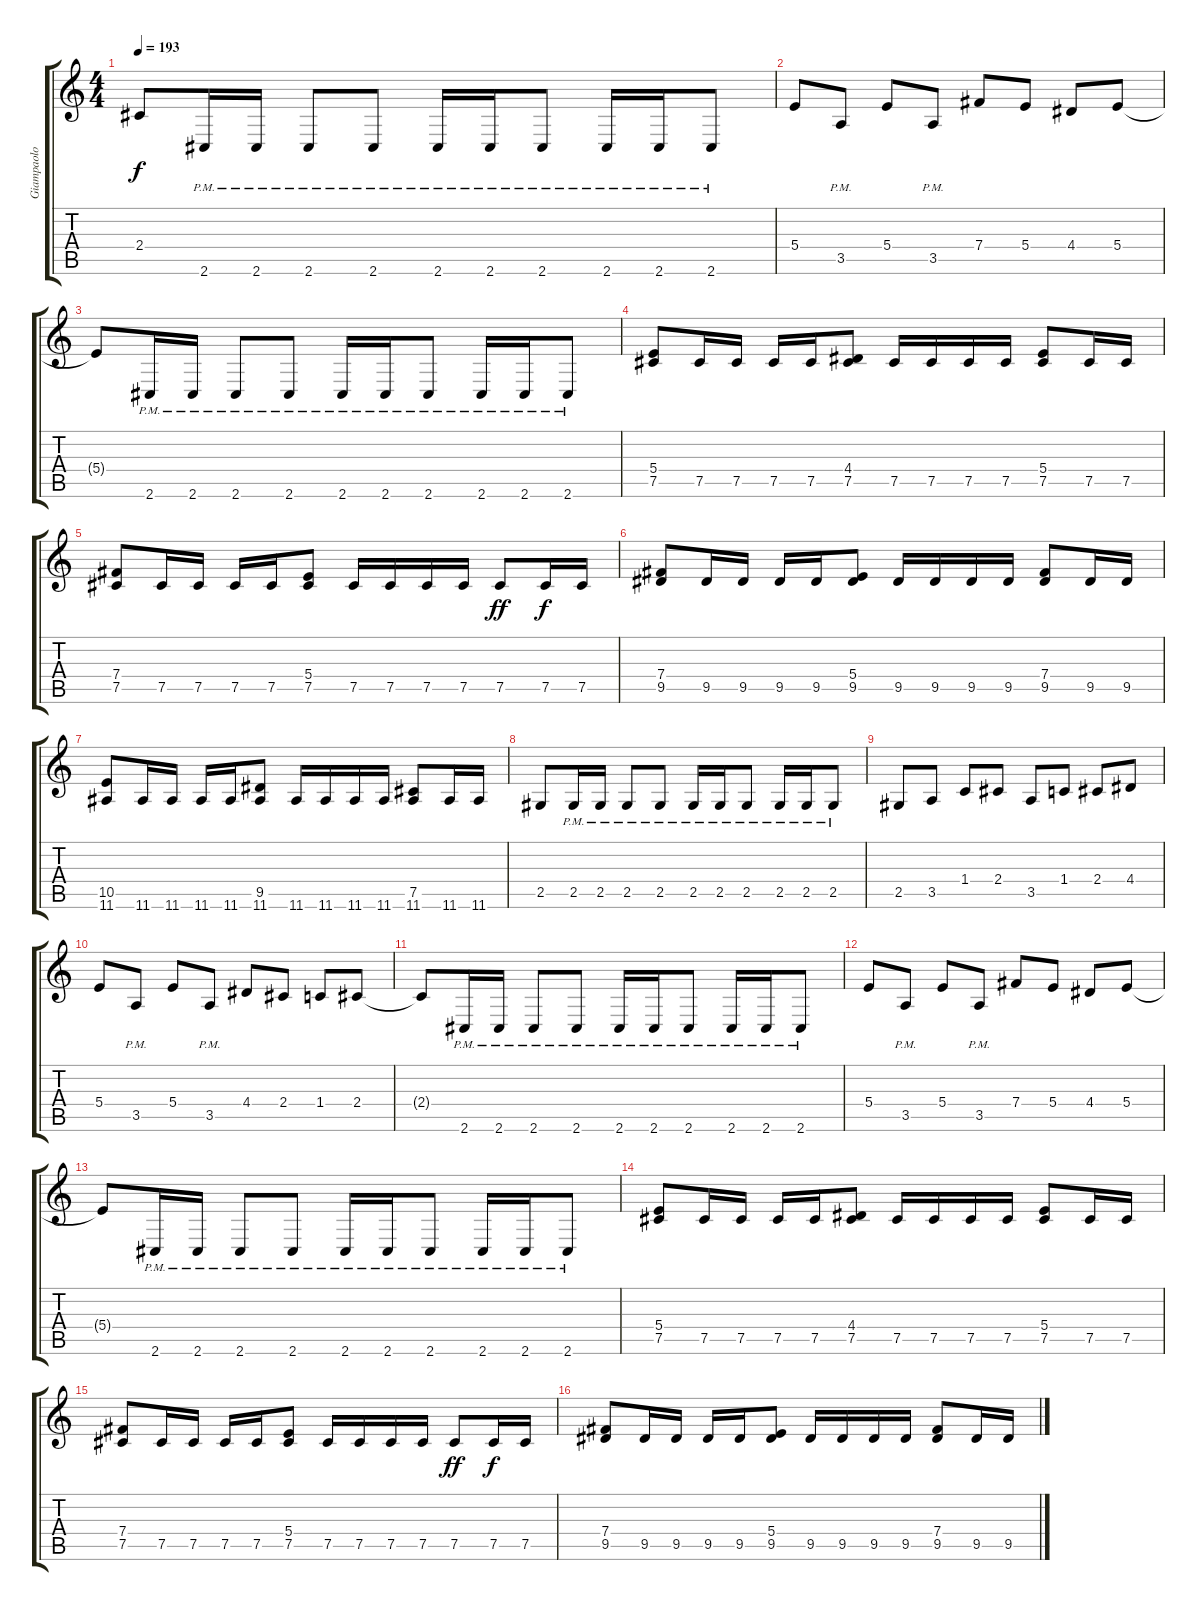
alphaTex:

\track ("Giampaolo Caprino (6-String)" "Giampaolo ") {instrument overdrivenguitar}
\staff {score tabs}
\tuning (Db4 Ab3 E3 B2 Gb2 B1) {hide}
\ts (4 4)
\tempo 193
\clef g2
\ks c
2.4{t}.8{dy f} 2.6{pm}.16 2.6{pm}.16 2.6{pm}.8 2.6{pm}.8 2.6{pm}.16 2.6{pm}.16 2.6{pm}.8 2.6{pm}.16 2.6{pm}.16 2.6{pm}.8 |
5.4.8 3.5{pm}.8 5.4.8 3.5{pm}.8 7.4.8 5.4.8 4.4.8 5.4.8 |
5.4{t}.8 2.6{pm}.16 2.6{pm}.16 2.6{pm}.8 2.6{pm}.8 2.6{pm}.16 2.6{pm}.16 2.6{pm}.8 2.6{pm}.16 2.6{pm}.16 2.6{pm}.8 |
(5.4 7.5).8 7.5.16 7.5.16 7.5.16 7.5.16 (4.4 7.5).8 7.5.16 7.5.16 7.5.16 7.5.16 (5.4 7.5).8 7.5.16 7.5.16 |
(7.4 7.5).8 7.5.16 7.5.16 7.5.16 7.5.16 (5.4 7.5).8 7.5.16 7.5.16 7.5.16 7.5.16 7.5.8{dy ff} 7.5.16{dy f} 7.5.16 |
(7.4 9.5).8 9.5.16 9.5.16 9.5.16 9.5.16 (5.4 9.5).8 9.5.16 9.5.16 9.5.16 9.5.16 (7.4 9.5).8 9.5.16 9.5.16 |
(10.5 11.6).8 11.6.16 11.6.16 11.6.16 11.6.16 (9.5 11.6).8 11.6.16 11.6.16 11.6.16 11.6.16 (7.5 11.6).8 11.6.16 11.6.16 |
2.5.8 2.5{pm}.16 2.5{pm}.16 2.5{pm}.8 2.5{pm}.8 2.5{pm}.16 2.5{pm}.16 2.5{pm}.8 2.5{pm}.16 2.5{pm}.16 2.5{pm}.8 |
2.5.8 3.5.8 1.4.8 2.4.8 3.5.8 1.4.8 2.4.8 4.4.8 |
5.4.8 3.5{pm}.8 5.4.8 3.5{pm}.8 4.4.8 2.4.8 1.4.8 2.4.8 |
2.4{t}.8 2.6{pm}.16 2.6{pm}.16 2.6{pm}.8 2.6{pm}.8 2.6{pm}.16 2.6{pm}.16 2.6{pm}.8 2.6{pm}.16 2.6{pm}.16 2.6{pm}.8 |
5.4.8 3.5{pm}.8 5.4.8 3.5{pm}.8 7.4.8 5.4.8 4.4.8 5.4.8 |
5.4{t}.8 2.6{pm}.16 2.6{pm}.16 2.6{pm}.8 2.6{pm}.8 2.6{pm}.16 2.6{pm}.16 2.6{pm}.8 2.6{pm}.16 2.6{pm}.16 2.6{pm}.8 |
(5.4 7.5).8 7.5.16 7.5.16 7.5.16 7.5.16 (4.4 7.5).8 7.5.16 7.5.16 7.5.16 7.5.16 (5.4 7.5).8 7.5.16 7.5.16 |
(7.4 7.5).8 7.5.16 7.5.16 7.5.16 7.5.16 (5.4 7.5).8 7.5.16 7.5.16 7.5.16 7.5.16 7.5.8{dy ff} 7.5.16{dy f} 7.5.16 |
(7.4 9.5).8 9.5.16 9.5.16 9.5.16 9.5.16 (5.4 9.5).8 9.5.16 9.5.16 9.5.16 9.5.16 (7.4 9.5).8 9.5.16 9.5.16
